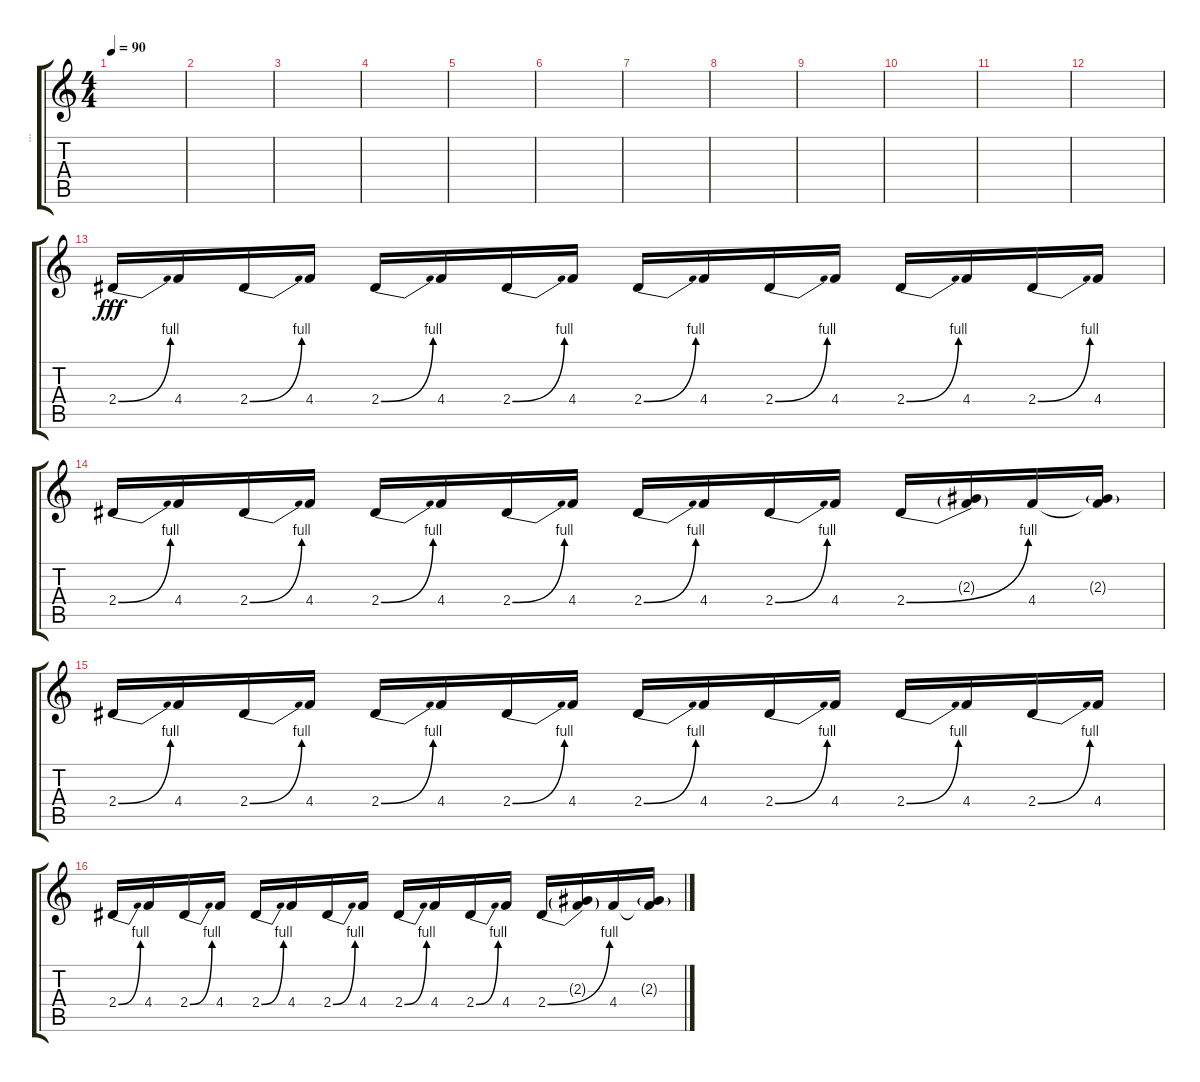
\track ("..." "...") {instrument distortionguitar}
\staff {score tabs}
\tuning (Eb4 Bb3 Gb3 Db3 Ab2 Eb2) {hide}
\ts (4 4)
\tempo 90
\clef g2
\ks c
|
|
|
|
|
|
|
|
|
|
|
|
2.4{be (bend 0 0 60 4)}.16{dy fff} 4.4.16 2.4{be (bend 0 0 60 4)}.16 4.4.16 2.4{be (bend 0 0 60 4)}.16 4.4.16 2.4{be (bend 0 0 60 4)}.16 4.4.16 2.4{be (bend 0 0 60 4)}.16 4.4.16 2.4{be (bend 0 0 60 4)}.16 4.4.16 2.4{be (bend 0 0 60 4)}.16 4.4.16 2.4{be (bend 0 0 60 4)}.16 4.4.16 |
2.4{be (bend 0 0 60 4)}.16 4.4.16 2.4{be (bend 0 0 60 4)}.16 4.4.16 2.4{be (bend 0 0 60 4)}.16 4.4.16 2.4{be (bend 0 0 60 4)}.16 4.4.16 2.4{be (bend 0 0 60 4)}.16 4.4.16 2.4{be (bend 0 0 60 4)}.16 4.4.16 2.4{be (bend 0 0 60 4)}.16 (2.3{g} 2.4{t}).16 4.4.16 (2.3{g} 4.4{t}).16 |
2.4{be (bend 0 0 60 4)}.16 4.4.16 2.4{be (bend 0 0 60 4)}.16 4.4.16 2.4{be (bend 0 0 60 4)}.16 4.4.16 2.4{be (bend 0 0 60 4)}.16 4.4.16 2.4{be (bend 0 0 60 4)}.16 4.4.16 2.4{be (bend 0 0 60 4)}.16 4.4.16 2.4{be (bend 0 0 60 4)}.16 4.4.16 2.4{be (bend 0 0 60 4)}.16 4.4.16 |
2.4{be (bend 0 0 60 4)}.16 4.4.16 2.4{be (bend 0 0 60 4)}.16 4.4.16 2.4{be (bend 0 0 60 4)}.16 4.4.16 2.4{be (bend 0 0 60 4)}.16 4.4.16 2.4{be (bend 0 0 60 4)}.16 4.4.16 2.4{be (bend 0 0 60 4)}.16 4.4.16 2.4{be (bend 0 0 60 4)}.16 (2.3{g} 2.4{t}).16 4.4.16 (2.3{g} 4.4{t}).16
